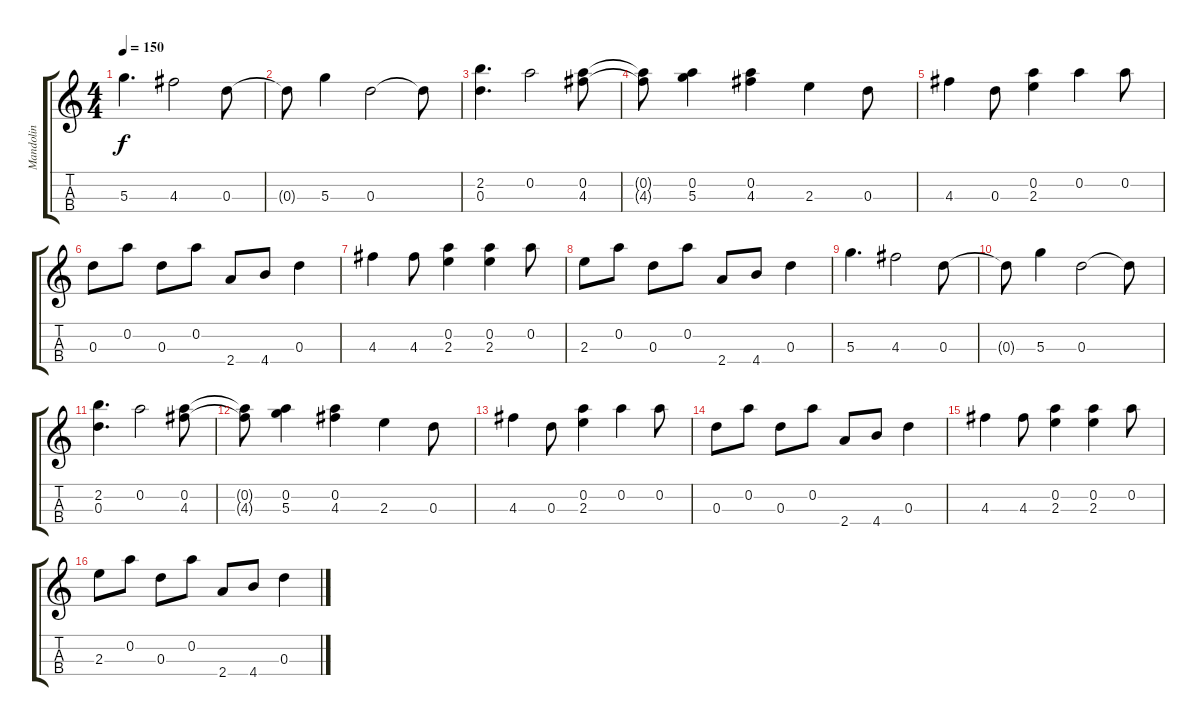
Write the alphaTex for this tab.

\track ("Mandolin" "Mandolin") {instrument banjo}
\staff {score tabs}
\tuning (E5 A4 D4 G3) {hide}
\displaytranspose 12
\ts (4 4)
\tempo 150
\clef g2
\ks c
5.3.4{d dy f} 4.3.2 0.3.8 |
0.3{t}.8 5.3.4 0.3.2 0.3{t}.8 |
(2.2 0.3).4{d} 0.2.2 (0.2 4.3).8 |
(0.2{t} 4.3{t}).8 (0.2 5.3).4 (0.2 4.3).4 2.3.4 0.3.8 |
4.3.4 0.3.8 (0.2 2.3).4 0.2.4 0.2.8 |
0.3.8 0.2.8 0.3.8 0.2.8 2.4.8 4.4.8 0.3.4 |
4.3.4 4.3.8 (0.2 2.3).4 (0.2 2.3).4 0.2.8 |
2.3.8 0.2.8 0.3.8 0.2.8 2.4.8 4.4.8 0.3.4 |
5.3.4{d} 4.3.2 0.3.8 |
0.3{t}.8 5.3.4 0.3.2 0.3{t}.8 |
(2.2 0.3).4{d} 0.2.2 (0.2 4.3).8 |
(0.2{t} 4.3{t}).8 (0.2 5.3).4 (0.2 4.3).4 2.3.4 0.3.8 |
4.3.4 0.3.8 (0.2 2.3).4 0.2.4 0.2.8 |
0.3.8 0.2.8 0.3.8 0.2.8 2.4.8 4.4.8 0.3.4 |
4.3.4 4.3.8 (0.2 2.3).4 (0.2 2.3).4 0.2.8 |
2.3.8 0.2.8 0.3.8 0.2.8 2.4.8 4.4.8 0.3.4
